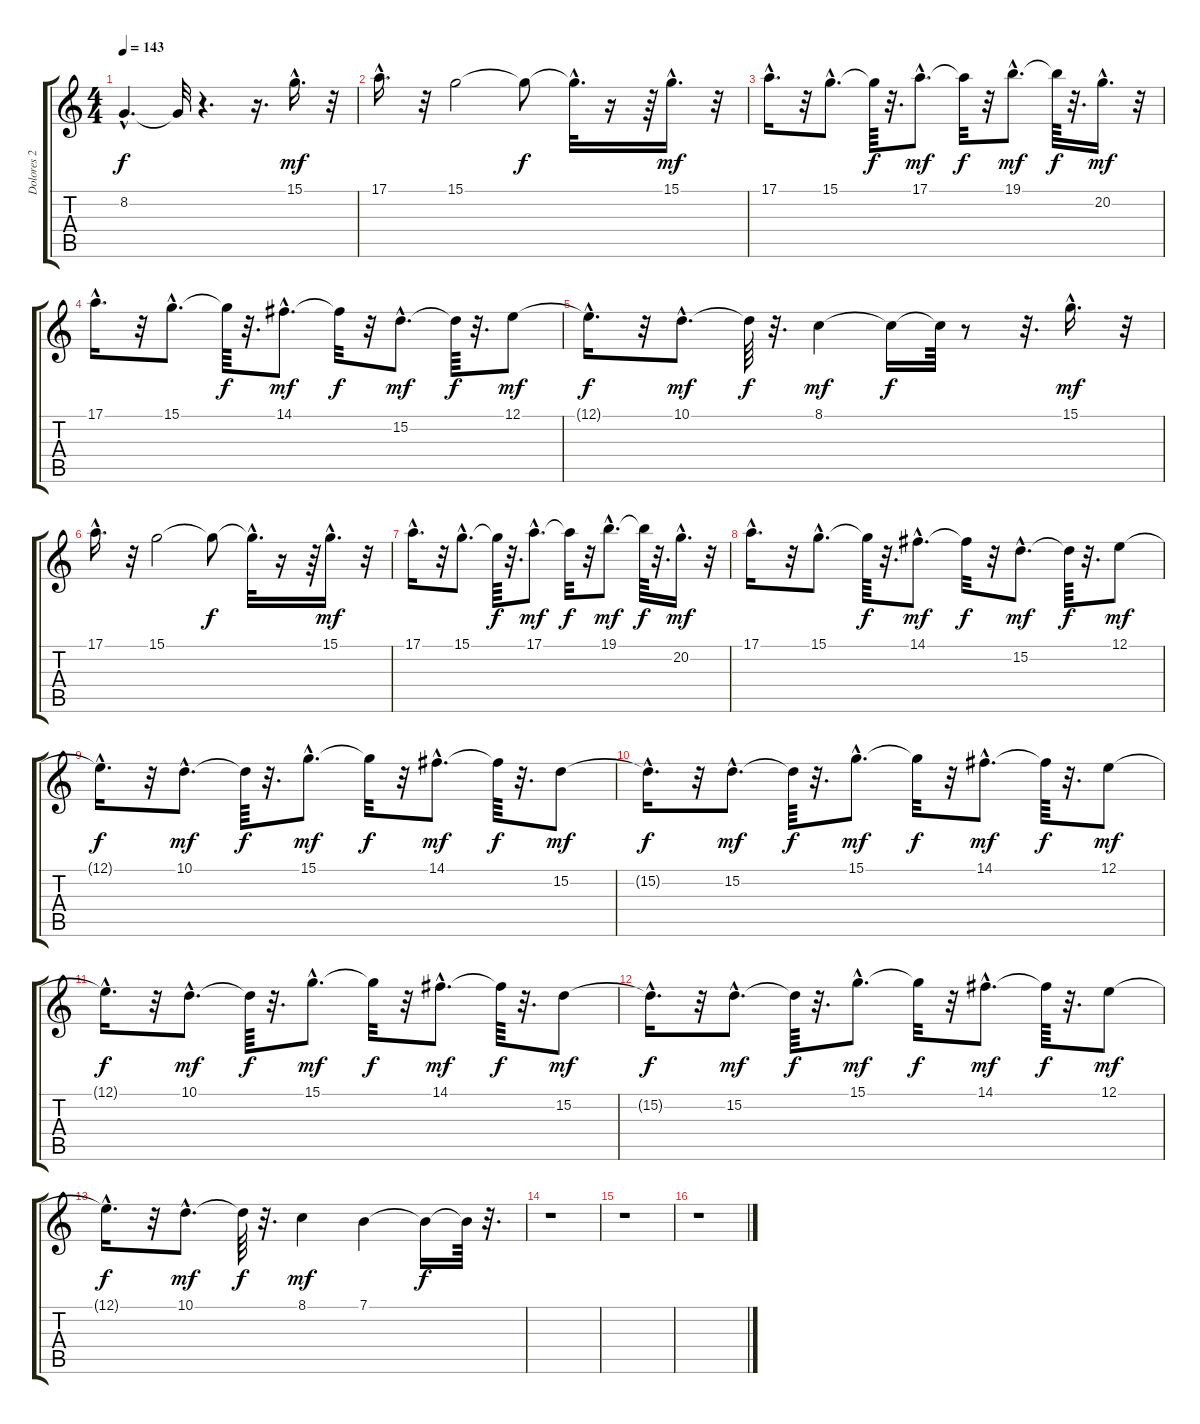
\track ("Dolores 2" "Dolores 2") {instrument pad3polysynth}
\staff {score tabs}
\tuning (E4 B3 G3 D3 A2 E2) {hide}
\ts (4 4)
\tempo 143
\clef g2
\ks c
8.2{hac t}.4{d dy f} 8.2{t}.32 r.4{d} r.16{d} 15.1{hac}.16{d dy mf} r.32 |
17.1{hac}.16{d} r.32 15.1.2 15.1{t}.8{dy f} 15.1{hac t}.32{d} r.16 r.64 15.1{hac}.16{d dy mf} r.32 |
17.1{hac}.16{d} r.32 15.1{hac}.8{d} 15.1{t}.64{dy f} r.32{d} 17.1{hac}.8{d dy mf} 17.1{t}.32{dy f} r.32 19.1{hac}.8{d dy mf} 19.1{t}.64{dy f} r.32{d} 20.2{hac}.16{d dy mf} r.32 |
17.1{hac}.16{d} r.32 15.1{hac}.8{d} 15.1{t}.64{dy f} r.32{d} 14.1{hac}.8{d dy mf} 14.1{t}.32{dy f} r.32 15.2{hac}.8{d dy mf} 15.2{t}.64{dy f} r.32{d} 12.1.8{dy mf} |
12.1{hac t}.16{d dy f} r.32 10.1{hac}.8{d dy mf} 10.1{t}.64{dy f} r.32{d} 8.1.4{dy mf} 8.1{t}.16{dy f} 8.1{t}.64 r.8 r.32{d} 15.1{hac}.16{d dy mf} r.32 |
17.1{hac}.16{d} r.32 15.1.2 15.1{t}.8{dy f} 15.1{hac t}.32{d} r.16 r.64 15.1{hac}.16{d dy mf} r.32 |
17.1{hac}.16{d} r.32 15.1{hac}.8{d} 15.1{t}.64{dy f} r.32{d} 17.1{hac}.8{d dy mf} 17.1{t}.32{dy f} r.32 19.1{hac}.8{d dy mf} 19.1{t}.64{dy f} r.32{d} 20.2{hac}.16{d dy mf} r.32 |
17.1{hac}.16{d} r.32 15.1{hac}.8{d} 15.1{t}.64{dy f} r.32{d} 14.1{hac}.8{d dy mf} 14.1{t}.32{dy f} r.32 15.2{hac}.8{d dy mf} 15.2{t}.64{dy f} r.32{d} 12.1.8{dy mf} |
12.1{hac t}.16{d dy f} r.32 10.1{hac}.8{d dy mf} 10.1{t}.64{dy f} r.32{d} 15.1{hac}.8{d dy mf} 15.1{t}.32{dy f} r.32 14.1{hac}.8{d dy mf} 14.1{t}.64{dy f} r.32{d} 15.2.8{dy mf} |
15.2{hac t}.16{d dy f} r.32 15.2{hac}.8{d dy mf} 15.2{t}.64{dy f} r.32{d} 15.1{hac}.8{d dy mf} 15.1{t}.32{dy f} r.32 14.1{hac}.8{d dy mf} 14.1{t}.64{dy f} r.32{d} 12.1.8{dy mf} |
12.1{hac t}.16{d dy f} r.32 10.1{hac}.8{d dy mf} 10.1{t}.64{dy f} r.32{d} 15.1{hac}.8{d dy mf} 15.1{t}.32{dy f} r.32 14.1{hac}.8{d dy mf} 14.1{t}.64{dy f} r.32{d} 15.2.8{dy mf} |
15.2{hac t}.16{d dy f} r.32 15.2{hac}.8{d dy mf} 15.2{t}.64{dy f} r.32{d} 15.1{hac}.8{d dy mf} 15.1{t}.32{dy f} r.32 14.1{hac}.8{d dy mf} 14.1{t}.64{dy f} r.32{d} 12.1.8{dy mf} |
12.1{hac t}.16{d dy f} r.32 10.1{hac}.8{d dy mf} 10.1{t}.64{dy f} r.32{d} 8.1.4{dy mf} 7.1.4 7.1{t}.16{dy f} 7.1{t}.64 r.32{d} |
r.1 |
r.1 |
r.1
